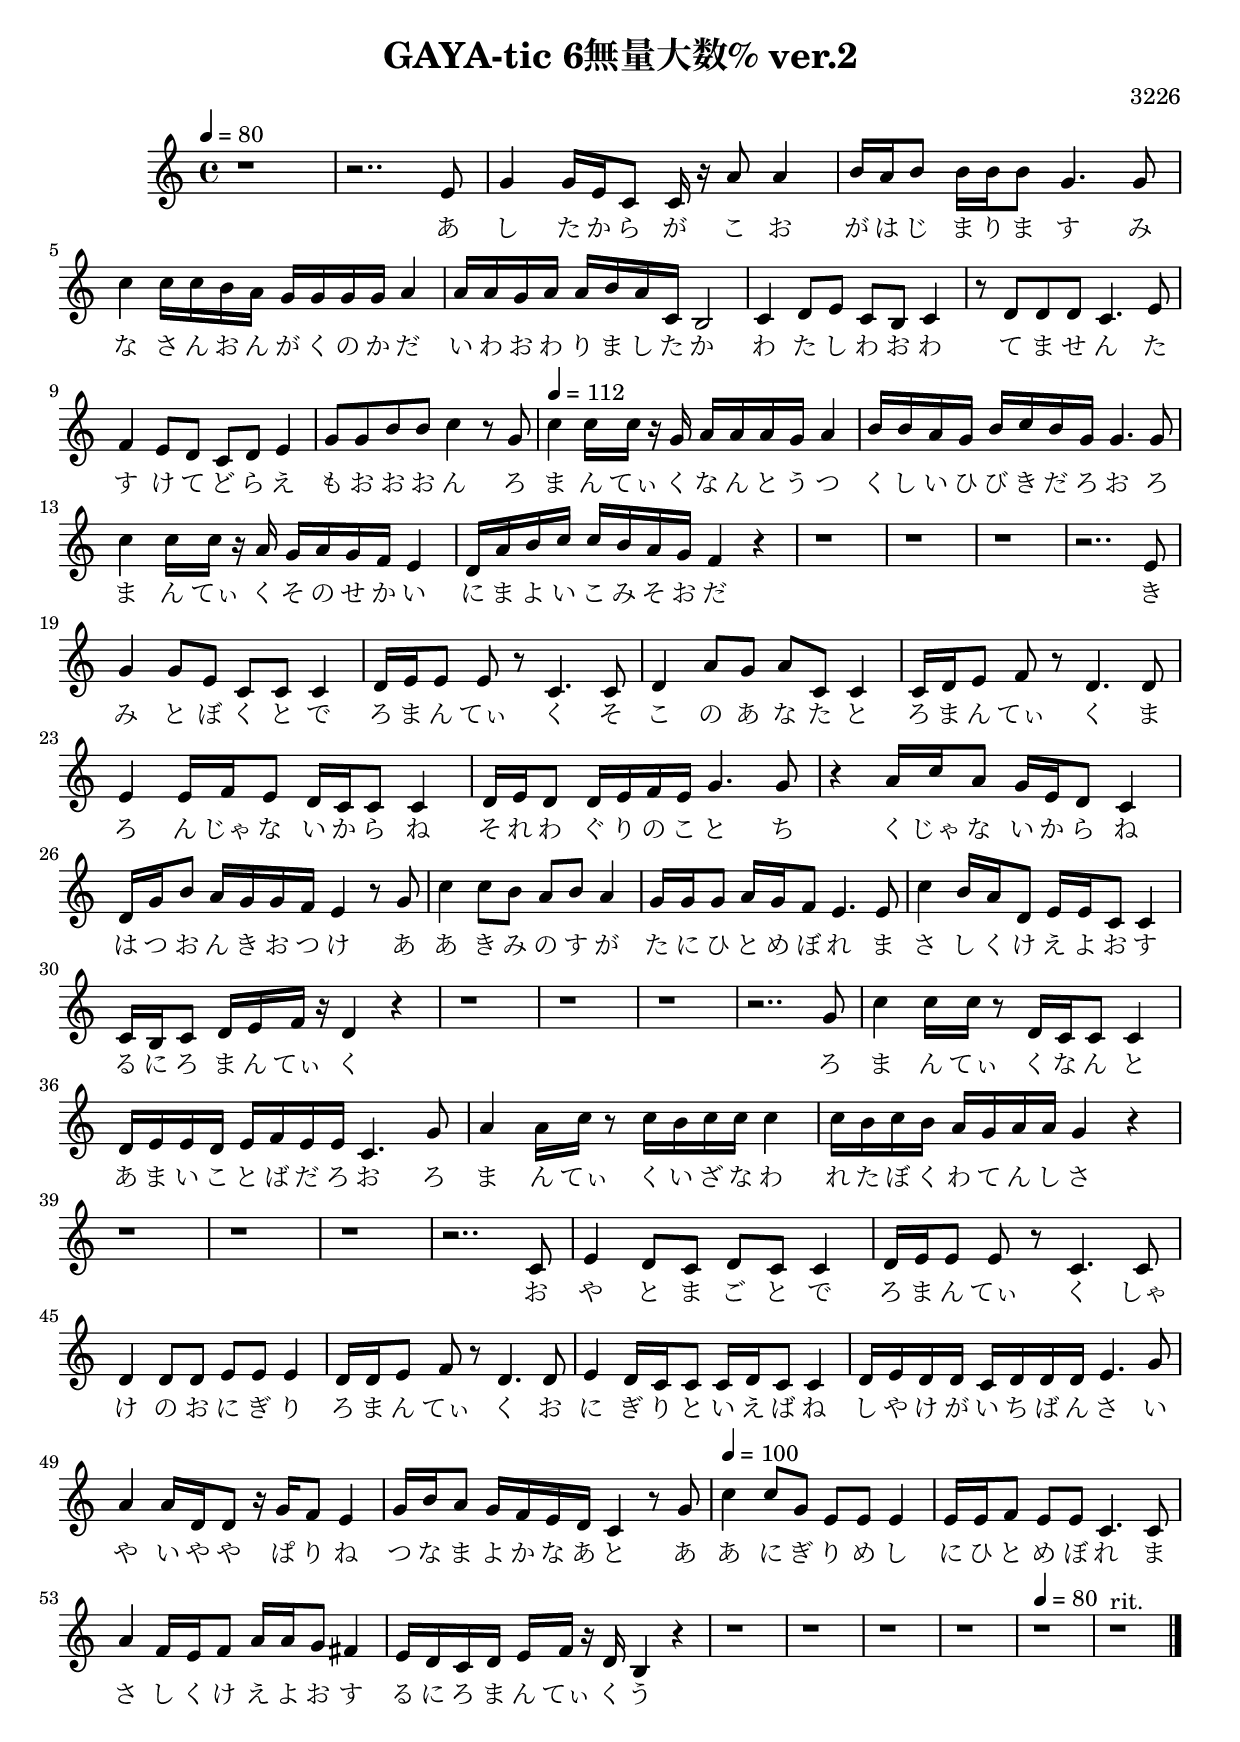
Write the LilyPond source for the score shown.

\version "2.12.1"

\header {
	title = \markup {"GAYA-tic 6無量大数% ver.2"}
	composer = \markup \center-column {3226}
}

harmony = \chordmode {
	d2:min7 a:min7 g:7 c 

	c f e:min7 a:min7 d:min7 a:min7 d:min7 g:7 c f e:min7 a:min7 d:min7 a:min7 g:7 c 

	c f e:min7 a:min7 d:min7 a:min7 d:min7 g:7 c f e:min7 a:min7 d:min7 a:min7 g:7 c 

	c f e:min7 a:min7 d:min7 a:min7 d:min7 g:7 c f e:min7 a:min7 d:min7 a:min7 g:7 c 

	c f e:min7 a:min7 d:min7 a:min7 d:min7 g:7 c f e:min7 a:min7 d:min7 a:min7 g:7 c 

	c f e:min7 a:min7 d:min7 a:min7 d:min7 g:7 c f e:min7 a:min7 d:min7 a:min7 g:7 c 

	c f e:min7 a:min7 d:min7 a:min7 d:min7 g:7 c f e:min7 a:min7 d:min7 a:min7 g:7 c 

	c e:min7 a:min7 a:min7 f b:min7 d:min7 g:7 c e:min7 a:min7 a:min7 f d:min7 g:7 c 

	d:min7 a:min7 g:7 c 
}

melody = {
	\key c \major
	\tempo 4 = 80
	r1 | r2.. 
	\set Staff.midiInstrument = #"fss0.35"
	e'8 
	g'4  g'16  e'16  c'8  c'16  r16  a'8  a'4 
	b'16  a'16  b'8  b'16  b'16  b'8  g'4.  g'8 
	c''4  c''16  c''16  b'16  a'16  g'16  g'16  g'16  g'16  a'4 
	a'16  a'16  g'16  a'16  a'16  b'16  a'16  c'16  b2 
	c'4  d'8  e'8  c'8  b8  c'4 
	r8  d'8  d'8  d'8  c'4.  e'8 
	f'4  e'8  d'8  c'8  d'8  e'4 
	g'8  g'8  b'8  b'8  c''4  	r8 	\set Staff.midiInstrument = #"fss0.35"
	g'8 
		\tempo 4 = 112
c''4  c''16  c''16  r16  g'16  a'16  a'16  a'16  g'16  a'4 
	b'16  b'16  a'16  g'16  b'16  c''16  b'16  g'16  g'4.  g'8 
	c''4  c''16  c''16  r16  a'16  g'16  a'16  g'16  f'16  e'4 
	d'16  a'16  b'16  c''16  c''16  b'16  a'16  g'16  f'4  	r4 r1 r1 r1 r2.. 	\set Staff.midiInstrument = #"fss0.35"
	e'8 
	g'4  g'8  e'8  c'8  c'8  c'4 
	d'16  e'16  e'8  e'8  r8  c'4.  c'8 
	d'4  a'8  g'8  a'8  c'8  c'4 
	c'16  d'16  e'8  f'8  r8  d'4.  d'8 
	e'4  e'16  f'16  e'8  d'16  c'16  c'8  c'4 
	d'16  e'16  d'8  d'16  e'16  f'16  e'16  g'4.  g'8 
	r4  a'16  c''16  a'8  g'16  e'16  d'8  c'4 
	d'16  g'16  b'8  a'16  g'16  g'16  f'16  e'4  	r8 	\set Staff.midiInstrument = #"fss0.35"
	g'8 
	c''4  c''8  b'8  a'8  b'8  a'4 
	g'16  g'16  g'8  a'16  g'16  f'8  e'4.  e'8 
	c''4  b'16  a'16  d'8  e'16  e'16  c'8  c'4 
	c'16  b16  c'8  d'16  e'16  f'16  r16  d'4  	r4 r1 r1 r1 r2.. 	\set Staff.midiInstrument = #"fss0.35"
	g'8 
	c''4  c''16  c''16  r8  d'16  c'16  c'8  c'4 
	d'16  e'16  e'16  d'16  e'16  f'16  e'16  e'16  c'4.  g'8 
	a'4  a'16  c''16  r8  c''16  b'16  c''16  c''16  c''4 
	c''16  b'16  c''16  b'16  a'16  g'16  a'16  a'16  g'4  	r4 r1 r1 r1 r2.. 	\set Staff.midiInstrument = #"fss0.35"
	c'8 
	e'4  d'8  c'8  d'8  c'8  c'4 
	d'16  e'16  e'8  e'8  r8  c'4.  c'8 
	d'4  d'8  d'8  e'8  e'8  e'4 
	d'16  d'16  e'8  f'8  r8  d'4.  d'8 
	e'4  d'16  c'16  c'8  c'16  d'16  c'8  c'4 
	d'16  e'16  d'16  d'16  c'16  d'16  d'16  d'16  e'4.  g'8 
	a'4  a'16  d'16  d'8  r16  g'16  f'8  e'4 
	g'16  b'16  a'8  g'16  f'16  e'16  d'16  c'4  	r8 	\set Staff.midiInstrument = #"fss0.35"
	g'8 
		\tempo 4 = 100
c''4  c''8  g'8  e'8  e'8  e'4 
	e'16  e'16  f'8  e'8  e'8  c'4.  c'8 
	a'4  f'16  e'16  f'8  a'16  a'16  g'8  fis'4 
	e'16  d'16  c'16  d'16  e'16  f'16  r16  d'16  b4  	r4 r1 r1 r1 r1 	\tempo 4 = 80
	r1 | r1^"rit." \bar "|."
}

words = \lyricmode {
	
	あ  し  た  か  ら  が  こ  お  が  は  じ  ま  り  ま  す  み  な  さ  ん  お  ん  が  く  の  か  だ  い  わ  お  わ  り  ま  し  た  か  わ  た  し  わ  お  わ  て  ま  せ  ん  た  す  け  て  ど  ら  え  も  お  お  お  ん  
	ろ  ま  ん  てぃ  く  な  ん  と  う  つ  く  し  い  ひ  び  き  だ  ろ  お  ろ  ま  ん  てぃ  く  そ  の  せ  か  い  に  ま  よ  い  こ  み  そ  お  だ  
	き  み  と  ぼ  く  と  で  ろ  ま  ん  てぃ  く  そ  こ  の  あ  な  た  と  ろ  ま  ん  てぃ  く  ま  ろ  ん  じゃ  な  い  か  ら  ね  そ  れ  わ  ぐ  り  の  こ  と  ち  く  じゃ  な  い  か  ら  ね  は  つ  お  ん  き  お  つ  け  
	あ  あ  き  み  の  す  が  た  に  ひ  と  め  ぼ  れ  ま  さ  し  く  け  え  よ  お  す  る  に  ろ  ま  ん  てぃ  く  
	ろ  ま  ん  てぃ  く  な  ん  と  あ  ま  い  こ  と  ば  だ  ろ  お  ろ  ま  ん  てぃ  く  い  ざ  な  わ  れ  た  ぼ  く  わ  て  ん  し  さ  
	お  や  と  ま  ご  と  で  ろ  ま  ん  てぃ  く  しゃ  け  の  お  に  ぎ  り  ろ  ま  ん  てぃ  く  お  に  ぎ  り  と  い  え  ば  ね  し  や  け  が  い  ち  ば  ん  さ  い  や  い  や  や  ぱ  り  ね  つ  な  ま  よ  か  な  あ  と  
	あ  あ  に  ぎ  り  め  し  に  ひ  と  め  ぼ  れ  ま  さ  し  く  け  え  よ  お  す  る  に  ろ  ま  ん  てぃ  く  う  
	
}

tempochange = {
	\tempo 4 = 80
	r1 | r1 \bar "||"
	\tempo 4 = 80
	r1 | r1 | r1 | r1 | r1 | r1 | r1 | r1 \bar "||"
	\tempo 4 = 112
	r1 | r1 | r1 | r1 | r1 | r1 | r1 | r1 \bar "||"
	\tempo 4 = 112
	r1 | r1 | r1 | r1 | r1 | r1 | r1 | r1 \bar "||"
	\tempo 4 = 112
	r1 | r1 | r1 | r1 | r1 | r1 | r1 | r1 \bar "||"
	\tempo 4 = 112
	r1 | r1 | r1 | r1 | r1 | r1 | r1 | r1 \bar "||"
	\tempo 4 = 112
	r1 | r1 | r1 | r1 | r1 | r1 | r1 | r1 \bar "||"
	\tempo 4 = 100
	r1 | r1 | r1 | r1 | r1 | r1 | r1 | r1 \bar "||"
	\tempo 4 = 80
	r1 | \tempo 4 = 60 r2 \tempo 4 = 53 r2 \bar "|."
}

mainacc = {
	\clef bass
	\set Staff.midiInstrument = #"Trombone"
	\key c \major
	\tempo 4 = 80
	r2
	r2
	r2
	r2
	\bar "||"

	\set Staff.midiInstrument = #"Acoustic grand"
	r2
	r2
	r2
	r2
	r2
	r2
	r2
	r2
	r2
	r2
	r2
	r2
	r2
	r2
	r2
	r2
	\bar "||"

	\set Staff.midiInstrument = #"Acoustic grand"
	\tempo 4 = 112
	r2
	r2
	r2
	r2
	r2
	r2
	r2
	r2
	r2
	r2
	r2
	r2
	r2
	r2
	r2
	r2
	\bar "||"

	\set Staff.midiInstrument = #"Acoustic grand"
	r2
	r2
	r2
	r2
	r2
	r2
	r2
	r2
	r2
	r2
	r2
	r2
	r2
	r2
	r2
	r2
	\bar "||"

	\set Staff.midiInstrument = #"Acoustic grand"
	r2
	r2
	r2
	r2
	r2
	r2
	r2
	r2
	r2
	r2
	r2
	r2
	r2
	r2
	r2
	r2
	\bar "||"

	\set Staff.midiInstrument = #"Acoustic grand"
	r2
	r2
	r2
	r2
	r2
	r2
	r2
	r2
	r2
	r2
	r2
	r2
	r2
	r2
	r2
	r2
	\bar "||"

	\set Staff.midiInstrument = #"Acoustic grand"
	r2
	r2
	r2
	r2
	r2
	r2
	r2
	r2
	r2
	r2
	r2
	r2
	r2
	r2
	r2
	r2
	\bar "||"

	\set Staff.midiInstrument = #"Acoustic grand"
	\tempo 4 = 100
	r2
	r2
	r2
	r2
	r2
	r2
	r2
	r2
	r2
	r2
	r2
	r2
	r2
	r2
	r2
	r2
	\bar "||"

	\set Staff.midiInstrument = #"Trombone"
	\tempo 4 = 80
	r2
	r2
	r2
	r2
	\bar "|."
}

subacc = {
	\clef bass
	\set Staff.midiInstrument = #"Concertina"
	\key c \major
	\tempo 4 = 80
	r8 d8 <d f c'>4
	a,64~ <a,~ e~> <a,~ e~ g~> <a, e g c'>~ <a, e g c'>4..
	r8 g,8 <f b d'>4
	c64~ <c~ e~> <c~ e~ g~> <c e g c'>~ <c e g c'>4..
	\bar "||"

	\set Staff.midiInstrument = #"Acoustic grand"
	r2
	r2
	r2
	r2
	r2
	r2
	r2
	r2
	r2
	r2
	r2
	r2
	r2
	r2
	r2
	r2
	\bar "||"

	\set Staff.midiInstrument = #"Acoustic grand"
	\tempo 4 = 112
	r2
	r2
	r2
	r2
	r2
	r2
	r2
	r2
	r2
	r2
	r2
	r2
	r2
	r2
	r2
	r2
	\bar "||"

	\set Staff.midiInstrument = #"Acoustic grand"
	r2
	r2
	r2
	r2
	r2
	r2
	r2
	r2
	r2
	r2
	r2
	r2
	r2
	r2
	r2
	r2
	\bar "||"

	\set Staff.midiInstrument = #"Acoustic grand"
	r8 c8 <e g c'>4
	f64~ <f~ f~> <f~ f~ a~> <f f a c'>~ <f f a c'>4..
	r8 e8 <d g d'>4
	a,64~ <a,~ e~> <a,~ e~ g~> <a, e g c'>~ <a, e g c'>4..
	r8 d8 <d f c'>4
	a,64~ <a,~ e~> <a,~ e~ g~> <a, e g c'>~ <a, e g c'>4..
	r8 d8 <d f c'>4
	g,64~ <g,~ f~> <g,~ f~ b~> <g, f b d'>~ <g, f b d'>4..
	r8 c8 <e g c'>4
	f64~ <f~ f~> <f~ f~ a~> <f f a c'>~ <f f a c'>4..
	r8 e8 <d g d'>4
	a,64~ <a,~ e~> <a,~ e~ g~> <a, e g c'>~ <a, e g c'>4..
	r8 d8 <d f c'>4
	a,64~ <a,~ e~> <a,~ e~ g~> <a, e g c'>~ <a, e g c'>4..
	r8 g,8 <f b d'>4
	c64~ <c~ e~> <c~ e~ g~> <c e g c'>~ <c e g c'>4..
	\bar "||"

	\set Staff.midiInstrument = #"Acoustic grand"
	r2
	r2
	r2
	r2
	r2
	r2
	r2
	r2
	r2
	r2
	r2
	r2
	r2
	r2
	r2
	r2
	\bar "||"

	\set Staff.midiInstrument = #"Acoustic grand"
	r2
	r2
	r2
	r2
	r2
	r2
	r2
	r2
	r2
	r2
	r2
	r2
	r2
	r2
	r2
	r2
	\bar "||"

	\set Staff.midiInstrument = #"Acoustic grand"
	\tempo 4 = 100
	r2
	r2
	r2
	r2
	r2
	r2
	r2
	r2
	r2
	r2
	r2
	r2
	r2
	r2
	r2
	r2
	\bar "||"

	\set Staff.midiInstrument = #"Concertina"
	\tempo 4 = 80
	r8 d8 <d f c'>4
	a,64~ <a,~ e~> <a,~ e~ g~> <a, e g c'>~ <a, e g c'>4..
	r8 g,8 <f b d'>4
	c64~ <c~ e~> <c~ e~ g~> <c e g c'>~ <c e g c'>4..
	\bar "|."
}

percA = {
	\drummode {
	r1 |r1 \bar "||"
	r1 |r1 |r1 |r1 |r1 |r1 |r1 |r1 \bar "||"
	r1 |r1 |r1 |r1 |r1 |r1 |r1 |r1 \bar "||"
	r1 |r1 |r1 |r1 |r1 |r1 |r1 |r1 \bar "||"
	r1 |r1 |r1 |r1 |r1 |r1 |r1 |r1 \bar "||"
	r1 |r1 |r1 |r1 |r1 |r1 |r1 |r1 \bar "||"
	r1 |r1 |r1 |r1 |r1 |r1 |r1 |r1 \bar "||"
	r1 |r1 |r1 |r1 |r1 |r1 |r1 |r1 \bar "||"
	r1 |r1 \bar "|."
	}
}

percB = {
	\drummode {
	r1 |r1 \bar "||"
	r1 |r1 |r1 |r1 |r1 |r1 |r1 |r1 \bar "||"
	r1 |r1 |r1 |r1 |r1 |r1 |r1 |r1 \bar "||"
	r1 |r1 |r1 |r1 |r1 |r1 |r1 |r1 \bar "||"
	r1 |r1 |r1 |r1 |r1 |r1 |r1 |r1 \bar "||"
	r1 |r1 |r1 |r1 |r1 |r1 |r1 |r1 \bar "||"
	r1 |r1 |r1 |r1 |r1 |r1 |r1 |r1 \bar "||"
	r1 |r1 |r1 |r1 |r1 |r1 |r1 |r1 \bar "||"
	r1 |r1 \bar "|."
	}
}

percC = {
	\drummode {
	r1 |r1 \bar "||"
	r1 |r1 |r1 |r1 |r1 |r1 |r1 |r1 \bar "||"
	r1 |r1 |r1 |r1 |r1 |r1 |r1 |r1 \bar "||"
	r1 |r1 |r1 |r1 |r1 |r1 |r1 |r1 \bar "||"
	r1 |r1 |r1 |r1 |r1 |r1 |r1 |r1 \bar "||"
	r1 |r1 |r1 |r1 |r1 |r1 |r1 |r1 \bar "||"
	r1 |r1 |r1 |r1 |r1 |r1 |r1 |r1 \bar "||"
	r1 |r1 |r1 |r1 |r1 |r1 |r1 |r1 \bar "||"
	r1 |r1 \bar "|."
	}
}

percD = {
	\drummode {
	r1 |r1 \bar "||"
	r1 |r1 |r1 |r1 |r1 |r1 |r1 |r1 \bar "||"
	r1 |r1 |r1 |r1 |r1 |r1 |r1 |r1 \bar "||"
	r1 |r1 |r1 |r1 |r1 |r1 |r1 |r1 \bar "||"
	r1 |r1 |r1 |r1 |r1 |r1 |r1 |r1 \bar "||"
	r1 |r1 |r1 |r1 |r1 |r1 |r1 |r1 \bar "||"
	r1 |r1 |r1 |r1 |r1 |r1 |r1 |r1 \bar "||"
	r1 |r1 |r1 |r1 |r1 |r1 |r1 |r1 \bar "||"
	r1 |r1 \bar "|."
	}
}

percE = {
	\drummode {
	r1 |r1 \bar "||"
	r1 |r1 |r1 |r1 |r1 |r1 |r1 |r1 \bar "||"
	r1 |r1 |r1 |r1 |r1 |r1 |r1 |r1 \bar "||"
	r1 |r1 |r1 |r1 |r1 |r1 |r1 |r1 \bar "||"
	r1 |r1 |r1 |r1 |r1 |r1 |r1 |r1 \bar "||"
	r1 |r1 |r1 |r1 |r1 |r1 |r1 |r1 \bar "||"
	r1 |r1 |r1 |r1 |r1 |r1 |r1 |r1 \bar "||"
	r1 |r1 |r1 |r1 |r1 |r1 |r1 |r1 \bar "||"
	r1 |r1 \bar "|."
	}
}

\score {
	<<
		\new StaffGroup <<
			\new Voice = "melody" {\melody}
			\new Lyrics \lyricsto "melody" \words
		>>
	>>
	\layout { }
}
